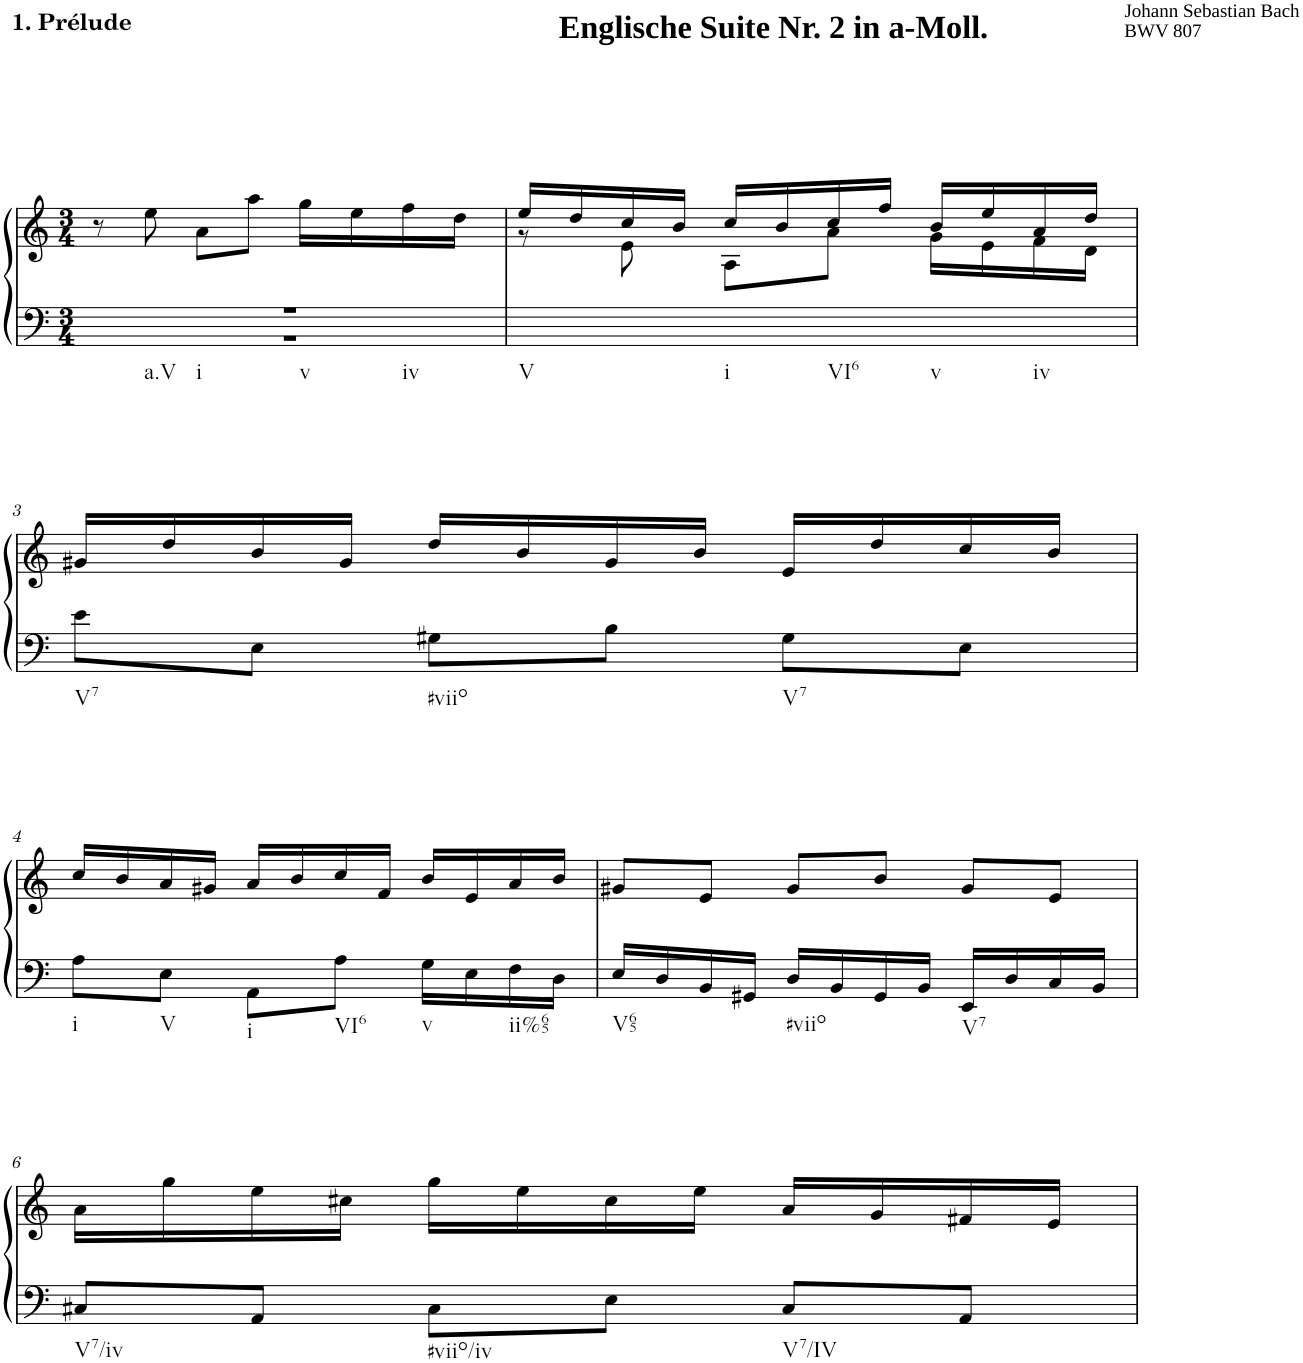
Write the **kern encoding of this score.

**kern	**kern
*part1	*part1
*staff2	*staff1
*I"Klavier linke Hand	*
*clefF4	*clefG2
*k[]	*k[]
*M3/4	*M3/4
=1	=1
*^	*
!	!	!LO:TX:a:B:t=Englische Suite Nr. 2 in a-Moll.
!	!	!LO:TX:a:t=Johann Sebastian Bach
!	!	!LO:TX:a:t=BWV 807
!	!	!LO:TX:a:B:t=1. Prélude
!LO:TX:b:t=a.V	!	!
!LO:TX:b:t=i	!	!
!LO:TX:b:t=v	!	!
!LO:TX:b:t=iv	!	!
2.r	2.r	8r
.	.	8ee\
.	.	8a\L
.	.	8aa\J
.	.	16gg\LL
.	.	16ee\
.	.	16ff\
.	.	16dd\JJ
*v	*v	*
=2	=2
*	*^
!LO:TX:b:t=V	!	!
!LO:TX:b:t=i	!	!
!LO:TX:b:t=VI6	!	!
!LO:TX:b:t=v	!	!
!LO:TX:b:t=iv	!	!
2.ryy	16ee/LL	8r
.	16dd/	.
.	16cc/	8e\
.	16b/JJ	.
.	16cc/LL	8A\L
.	16b/	.
.	16cc/	8a\J
.	16ff/JJ	.
.	16b/LL	16g\LL
.	16ee/	16e\
.	16a/	16f\
.	16dd/JJ	16d\JJ
!!LO:LB:g=z
=3	=3	=3
*^	*	*
!LO:TX:b:t=V7	!	!	!
!LO:TX:b:t=#viio	!	!	!
!LO:TX:b:t=V7	!	!	!
*	*	*v	*v
2.ryy	8e\L	16g#X/LL
.	.	16dd/
.	8E\J	16b/
.	.	16g#/JJ
.	8G#X\L	16dd/LL
.	.	16b/
.	8B\J	16g#/
.	.	16b/JJ
.	8G#\L	16e/LL
.	.	16dd/
.	8E\J	16cc/
.	.	16b/JJ
*v	*v	*
!!LO:LB:g=z
=4	=4
!LO:TX:b:t=i	!
8A\L	16cc/LL
.	16b/
!LO:TX:b:t=V	!
8E\J	16a/
.	16g#X/JJ
!LO:TX:b:t=i	!
8AA\L	16a/LL
.	16b/
!LO:TX:b:t=VI6	!
8A\J	16cc/
.	16f/JJ
!LO:TX:b:t=v	!
16G\LL	16b/LL
16E\	16e/
!LO:TX:b:t=ii%65	!
16F\	16a/
16D\JJ	16b/JJ
=5	=5
!LO:TX:b:t=V65	!
16E/LL	8g#X/L
16D/	.
16BB/	8e/J
16GG#X/JJ	.
!LO:TX:b:t=#viio	!
16D/LL	8g#/L
16BB/	.
16GG#/	8b/J
16BB/JJ	.
!LO:TX:b:t=V7	!
16EE/LL	8g#/L
16D/	.
16C/	8e/J
16BB/JJ	.
!!LO:LB:g=z
=6	=6
!LO:TX:b:t=V7/iv	!
8C#X/L	16a\LL
.	16gg\
8AA/J	16ee\
.	16cc#X\JJ
!LO:TX:b:t=#viio/iv	!
8C#\L	16gg\LL
.	16ee\
8E\J	16cc#\
.	16ee\JJ
!LO:TX:b:t=V7/IV	!
8C#/L	16a/LL
.	16g/
8AA/J	16f#X/
.	16e/JJ
=	=
*-	*-
